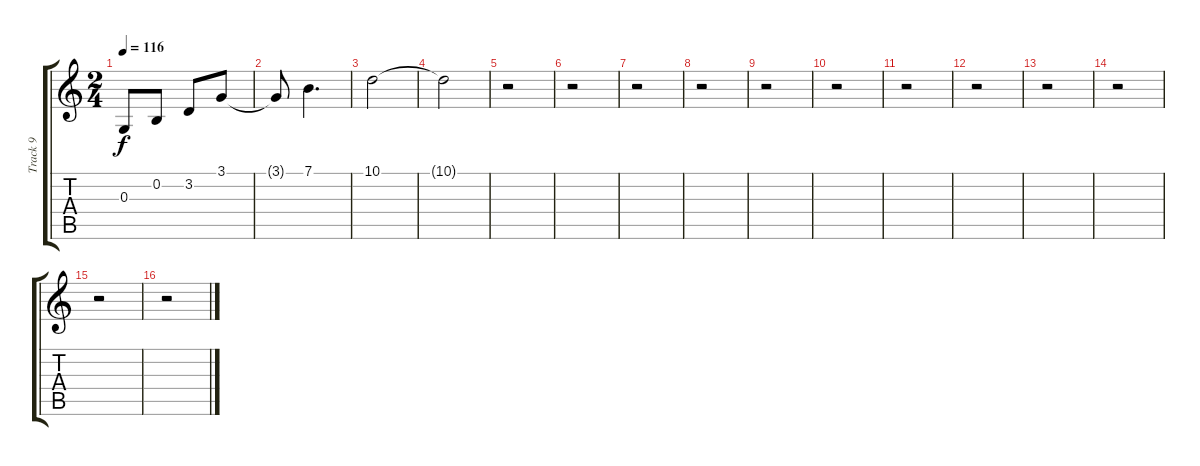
\track ("Track 9" "Track 9") {instrument acousticgrandpiano}
\staff {score tabs}
\tuning (E4 B3 G3 D3 A2 E2) {hide}
\ts (2 4)
\tempo 116
\clef g2
\ks c
0.3.8{dy f} 0.2.8 3.2.8 3.1.8 |
3.1{t}.8 7.1.4{d} |
10.1.2 |
10.1{t}.2 |
r.2 |
r.2 |
r.2 |
r.2 |
r.2 |
r.2 |
r.2 |
r.2 |
r.2 |
r.2 |
r.2 |
r.2
